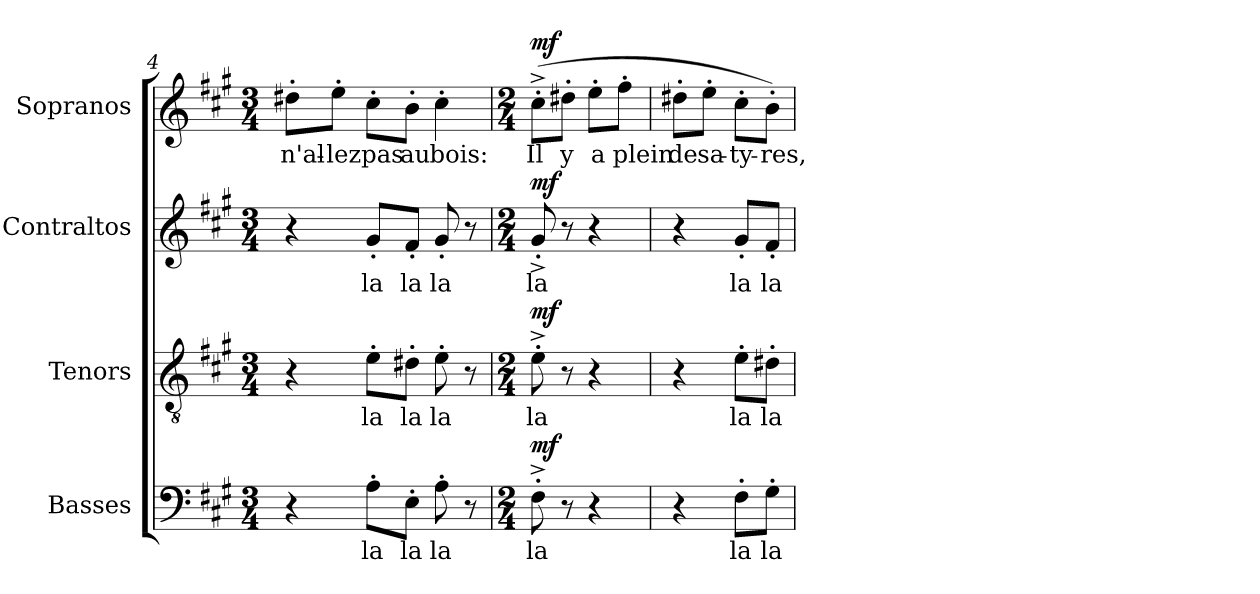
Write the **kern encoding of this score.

**kern	**text	**dynam	**kern	**text	**dynam	**kern	**text	**dynam	**kern	**text	**dynam
*part4	*part4	*part4	*part3	*part3	*part3	*part2	*part2	*part2	*part1	*part1	*part1
*staff4	*staff4	*staff4	*staff3	*staff3	*staff3	*staff2	*staff2	*staff2	*staff1	*staff1	*staff1
*I"Basses	*	*	*I"Tenors	*	*	*I"Contraltos	*	*	*I"Sopranos	*	*
*I'B.	*	*	*I'T.	*	*	*I'C.	*	*	*I'S.	*	*
!!LO:LB:g=z
*clefF4	*	*	*clefGv2	*	*	*clefG2	*	*	*clefG2	*	*
*	*	*	*ITrd7c12	*	*	*	*	*	*	*	*
*k[f#c#g#]	*	*	*k[f#c#g#]	*	*	*k[f#c#g#]	*	*	*k[f#c#g#]	*	*
*A:	*	*	*A:	*	*	*A:	*	*	*A:	*	*
*M3/4	*	*	*M3/4	*	*	*M3/4	*	*	*M3/4	*	*
=4	=4	=4	=4	=4	=4	=4	=4	=4	=4	=4	=4
!	!	!	!	!	!	!	!	!	!	!LO:LY:b:color=#000000	!
4r	.	.	4r	.	.	4r	.	.	8dd#X'i\L	n'al-	.
!	!	!	!	!	!	!	!	!	!	!LO:LY:b:color=#000000	!
.	.	.	.	.	.	.	.	.	8ee'i\J	-lez	.
!	!LO:LY:b:color=#000000	!	!	!	!	!	!	!	!	!	!
!	!	!	!	!LO:LY:b:color=#000000	!	!	!	!	!	!	!
!	!	!	!	!	!	!	!LO:LY:b:color=#000000	!	!	!	!
!	!	!	!	!	!	!	!	!	!	!LO:LY:b:color=#000000	!
8A'i\L	la	.	8E'i\L	la	.	8g#'i/L	la	.	8cc#'i\L	pas	.
!	!LO:LY:b:color=#000000	!	!	!	!	!	!	!	!	!	!
!	!	!	!	!LO:LY:b:color=#000000	!	!	!	!	!	!	!
!	!	!	!	!	!	!	!LO:LY:b:color=#000000	!	!	!	!
!	!	!	!	!	!	!	!	!	!	!LO:LY:b:color=#000000	!
8E'i\J	la	.	8D#X'i\J	la	.	8f#'i/J	la	.	8b'i\J	au	.
!	!LO:LY:b:color=#000000	!	!	!	!	!	!	!	!	!	!
!	!	!	!	!LO:LY:b:color=#000000	!	!	!	!	!	!	!
!	!	!	!	!	!	!	!LO:LY:b:color=#000000	!	!	!	!
!	!	!	!	!	!	!	!	!	!	!LO:LY:b:color=#000000	!
8A'i\	la	.	8E'i\	la	.	8g#'i/	la	.	4cc#'i\	bois:	.
8r	.	.	8r	.	.	8r	.	.	.	.	.
=5	=5	=5	=5	=5	=5	=5	=5	=5	=5	=5	=5
*M2/4	*	*	*M2/4	*	*	*M2/4	*	*	*M2/4	*	*
!	!LO:LY:b:color=#000000	!	!	!	!	!	!	!	!	!	!
!	!	!	!	!LO:LY:b:color=#000000	!	!	!	!	!	!	!
!	!	!	!	!	!	!	!LO:LY:b:color=#000000	!	!	!	!
!	!	!	!	!	!	!	!	!	!	!LO:LY:b:color=#000000	!
8F#'^i\	la	mf	8E'^i\	la	mf	8g#'^i/	la	mf	(8cc#'^i\L	Il	mf
!	!	!	!	!	!	!	!	!	!	!LO:LY:b:color=#000000	!
8r	.	.	8r	.	.	8r	.	.	8dd#X'i\J	y	.
!	!	!	!	!	!	!	!	!	!	!LO:LY:b:color=#000000	!
4r	.	.	4r	.	.	4r	.	.	8ee'i\L	a	.
!	!	!	!	!	!	!	!	!	!	!LO:LY:b:color=#000000	!
.	.	.	.	.	.	.	.	.	8ff#'i\J	plein	.
=6	=6	=6	=6	=6	=6	=6	=6	=6	=6	=6	=6
!	!	!	!	!	!	!	!	!	!	!LO:LY:b:color=#000000	!
4r	.	.	4r	.	.	4r	.	.	8dd#X'i\L	de	.
!	!	!	!	!	!	!	!	!	!	!LO:LY:b:color=#000000	!
.	.	.	.	.	.	.	.	.	8ee'i\J	sa-	.
!	!LO:LY:b:color=#000000	!	!	!	!	!	!	!	!	!	!
!	!	!	!	!LO:LY:b:color=#000000	!	!	!	!	!	!	!
!	!	!	!	!	!	!	!LO:LY:b:color=#000000	!	!	!	!
!	!	!	!	!	!	!	!	!	!	!LO:LY:b:color=#000000	!
8F#'i\L	la	.	8E'i\L	la	.	8g#'i/L	la	.	8cc#'i\L	-ty-	.
!	!LO:LY:b:color=#000000	!	!	!	!	!	!	!	!	!	!
!	!	!	!	!LO:LY:b:color=#000000	!	!	!	!	!	!	!
!	!	!	!	!	!	!	!LO:LY:b:color=#000000	!	!	!	!
!	!	!	!	!	!	!	!	!	!	!LO:LY:b:color=#000000	!
8G#'i\J	la	.	8D#X'i\J	la	.	8f#'i/J	la	.	8b'i\J)	-res,	.
=	=	=	=	=	=	=	=	=	=	=	=
*-	*-	*-	*-	*-	*-	*-	*-	*-	*-	*-	*-
